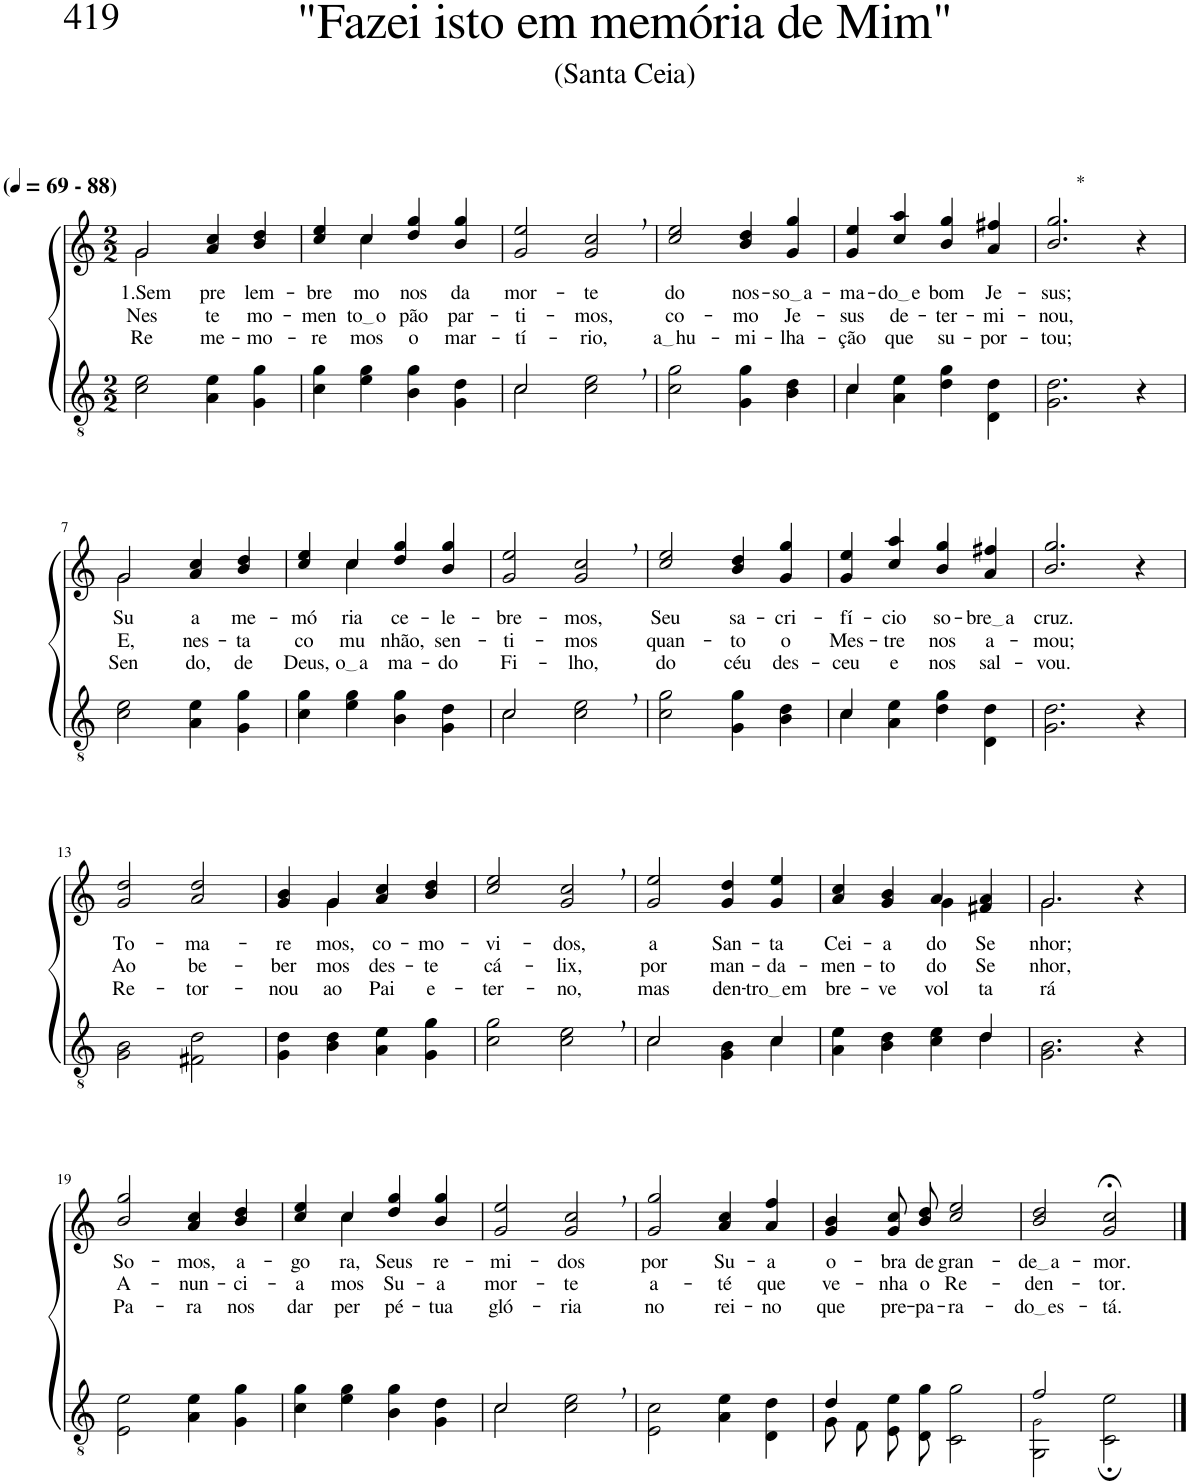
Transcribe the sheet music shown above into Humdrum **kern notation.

**kern	**kern	**text	**text	**text
*part2	*part1	*part1	*part1	*part1
*staff2	*staff1	*staff1	*staff1	*staff1
*I"Parte III e IV	*I"Parte I e II	*	*	*
*clefGv2	*clefG2	*	*	*
*Trd3c5	*Trd3c5	*	*	*
*k[]	*k[]	*	*	*
*M2/2	*M2/2	*	*	*
*MM69	*MM69	*	*	*
=1	=1	=1	=1	=1
*	*^	*	*	*
!	!LO:TX:a:B:t=(	!	!	!	!
!	!LO:TX:a:B:t=- 88)	!	!	!	!
!	!	!	!LO:LY:b	!LO:LY:b	!LO:LY:b
2c\ 2e\	2g/	2g\	1.Sem-	Nes-	Re-
!	!	!	!LO:LY:b	!LO:LY:b	!LO:LY:b
4A\ 4e\	4a/ 4cc/	2ryy	-pre	-te	-me-
!	!	!	!LO:LY:b	!LO:LY:b	!LO:LY:b
4G\ 4g\	4b/ 4dd/	.	lem-	mo-	-mo-
=2	=2	=2	=2	=2	=2
!	!	!	!LO:LY:b	!LO:LY:b	!LO:LY:b
4c\ 4g\	4cc/ 4ee/	4ryy	-bre-	-men-	-re-
!	!	!	!LO:LY:b	!LO:LY:b	!LO:LY:b
4e\ 4g\	4cc/	4cc\	-mo-	to o	-mos
!	!	!	!LO:LY:b	!LO:LY:b	!LO:LY:b
4B\ 4g\	4dd/ 4gg/	2ryy	-nos	pão	o
!	!	!	!LO:LY:b	!LO:LY:b	!LO:LY:b
4G\ 4d\	4b/ 4gg/	.	da	par-	mar-
*	*v	*v	*	*	*
=3	=3	=3	=3	=3
*^	*	*	*	*
!	!	!	!LO:LY:b	!LO:LY:b	!LO:LY:b
2c\	2c/	2g/ 2ee/	mor-	-ti-	-tí-
!	!	!	!LO:LY:b	!LO:LY:b	!LO:LY:b
2c\, 2e\,	2ryy	2g/, 2cc/,	-te	-mos,	-rio,
=4	=4	=4	=4	=4	=4
!	!	!	!LO:LY:b	!LO:LY:b	!LO:LY:b
*v	*v	*	*	*	*
2c\ 2g\	2cc/ 2ee/	do	co-	a hu
!	!	!LO:LY:b	!LO:LY:b	!LO:LY:b
4G\ 4g\	4b/ 4dd/	nos-	-mo	-mi-
!	!	!LO:LY:b	!LO:LY:b	!LO:LY:b
4B\ 4d\	4g/ 4gg/	so a	Je-	-lha-
=5	=5	=5	=5	=5
*^	*	*	*	*
!	!	!	!LO:LY:b	!LO:LY:b	!LO:LY:b
4c\	4c/	4g/ 4ee/	-ma-	-sus	-ção
!	!	!	!LO:LY:b	!LO:LY:b	!LO:LY:b
4A\ 4e\	2.ryy	4cc/ 4aa/	do e	de-	que
!	!	!	!LO:LY:b	!LO:LY:b	!LO:LY:b
4d\ 4g\	.	4b/ 4gg/	bom	-ter-	su-
!	!	!	!LO:LY:b	!LO:LY:b	!LO:LY:b
4D\ 4d\	.	4a/ 4ff#X/	Je-	-mi-	-por-
*v	*v	*	*	*	*
=6	=6	=6	=6	=6
!	!LO:TX:a:t=*	!	!	!
!	!	!LO:LY:b	!LO:LY:b	!LO:LY:b
2.G\ 2.d\	2.b/ 2.gg/	-sus;	-nou,	-tou;
4r	4r	.	.	.
!!LO:LB:g=z
=7	=7	=7	=7	=7
*	*^	*	*	*
!	!	!	!LO:LY:b	!LO:LY:b	!LO:LY:b
2c\ 2e\	2g/	2g\	Su-	E,	Sen-
!	!	!	!LO:LY:b	!LO:LY:b	!LO:LY:b
4A\ 4e\	4a/ 4cc/	2ryy	-a	nes-	-do,
!	!	!	!LO:LY:b	!LO:LY:b	!LO:LY:b
4G\ 4g\	4b/ 4dd/	.	me-	-ta	de
=8	=8	=8	=8	=8	=8
!	!	!	!LO:LY:b	!LO:LY:b	!LO:LY:b
4c\ 4g\	4cc/ 4ee/	4ryy	-mó-	co-	Deus,
!	!	!	!LO:LY:b	!LO:LY:b	!LO:LY:b
4e\ 4g\	4cc/	4cc\	-ria	-mu-	o a
!	!	!	!LO:LY:b	!LO:LY:b	!LO:LY:b
4B\ 4g\	4dd/ 4gg/	2ryy	ce-	-nhão,	-ma-
!	!	!	!LO:LY:b	!LO:LY:b	!LO:LY:b
4G\ 4d\	4b/ 4gg/	.	-le-	sen-	-do
*	*v	*v	*	*	*
=9	=9	=9	=9	=9
*^	*	*	*	*
!	!	!	!LO:LY:b	!LO:LY:b	!LO:LY:b
2c\	2c/	2g/ 2ee/	-bre-	-ti-	Fi-
!	!	!	!LO:LY:b	!LO:LY:b	!LO:LY:b
2c\, 2e\,	2ryy	2g/, 2cc/,	-mos,	-mos	-lho,
=10	=10	=10	=10	=10	=10
!	!	!	!LO:LY:b	!LO:LY:b	!LO:LY:b
*v	*v	*	*	*	*
2c\ 2g\	2cc/ 2ee/	Seu	quan-	do
!	!	!LO:LY:b	!LO:LY:b	!LO:LY:b
4G\ 4g\	4b/ 4dd/	sa-	-to	céu
!	!	!LO:LY:b	!LO:LY:b	!LO:LY:b
4B\ 4d\	4g/ 4gg/	-cri-	o	des-
=11	=11	=11	=11	=11
*^	*	*	*	*
!	!	!	!LO:LY:b	!LO:LY:b	!LO:LY:b
4c/	4c\	4g/ 4ee/	-fí-	Mes-	-ceu
!	!	!	!LO:LY:b	!LO:LY:b	!LO:LY:b
2.ryy	4A\ 4e\	4cc/ 4aa/	-cio	-tre	e
!	!	!	!LO:LY:b	!LO:LY:b	!LO:LY:b
.	4d\ 4g\	4b/ 4gg/	so-	nos	nos
!	!	!	!LO:LY:b	!LO:LY:b	!LO:LY:b
.	4D\ 4d\	4a/ 4ff#X/	bre a	a-	sal-
=12	=12	=12	=12	=12	=12
!	!	!	!LO:LY:b	!LO:LY:b	!LO:LY:b
*v	*v	*	*	*	*
2.G\ 2.d\	2.b/ 2.gg/	cruz.	-mou;	-vou.
4r	4r	.	.	.
!!LO:LB:g=z
=13	=13	=13	=13	=13
!	!	!LO:LY:b	!LO:LY:b	!LO:LY:b
2G\ 2B\	2g/ 2dd/	To-	Ao	Re-
!	!	!LO:LY:b	!LO:LY:b	!LO:LY:b
2F#X\ 2d\	2a/ 2dd/	-ma-	be-	-tor-
=14	=14	=14	=14	=14
!	!	!LO:LY:b	!LO:LY:b	!LO:LY:b
*	*^	*	*	*
4G\ 4d\	4g/ 4b/	4ryy	-re-	-ber-	-nou
!	!	!	!LO:LY:b	!LO:LY:b	!LO:LY:b
4B\ 4d\	4g/	4g\	-mos,	-mos	ao
!	!	!	!LO:LY:b	!LO:LY:b	!LO:LY:b
4A\ 4e\	4a/ 4cc/	2ryy	co-	des-	Pai
!	!	!	!LO:LY:b	!LO:LY:b	!LO:LY:b
4G\ 4g\	4b/ 4dd/	.	-mo-	-te	e-
*	*v	*v	*	*	*
=15	=15	=15	=15	=15
!	!	!LO:LY:b	!LO:LY:b	!LO:LY:b
2c\ 2g\	2cc/ 2ee/	-vi-	cá-	-ter-
!	!	!LO:LY:b	!LO:LY:b	!LO:LY:b
2c\, 2e\,	2g/, 2cc/,	-dos,	-lix,	-no,
=16	=16	=16	=16	=16
*^	*	*	*	*
!	!	!	!LO:LY:b	!LO:LY:b	!LO:LY:b
2c/	2c\	2g/ 2ee/	a	por	mas
!	!	!	!LO:LY:b	!LO:LY:b	!LO:LY:b
4ryy	4G\ 4B\	4g/ 4dd/	San-	man-	den-
!	!	!	!LO:LY:b	!LO:LY:b	!LO:LY:b
4c/	4c\	4g/ 4ee/	-ta	-da-	tro em
=17	=17	=17	=17	=17	=17
!	!	!	!LO:LY:b	!LO:LY:b	!LO:LY:b
*	*	*^	*	*	*
2.ryy	4A\ 4e\	4a/ 4cc/	2ryy	Cei-	-men-	bre-
!	!	!	!	!LO:LY:b	!LO:LY:b	!LO:LY:b
.	4B\ 4d\	4g/ 4b/	.	-a	-to	-ve
!	!	!	!	!LO:LY:b	!LO:LY:b	!LO:LY:b
.	4c\ 4e\	4a/	4g\	do	do	vol-
!	!	!	!	!LO:LY:b	!LO:LY:b	!LO:LY:b
4d/	4d\	4f#X/ 4a/	4ryy	Se-	Se-	-ta-
=18	=18	=18	=18	=18	=18	=18
!	!	!	!	!LO:LY:b	!LO:LY:b	!LO:LY:b
*v	*v	*	*	*	*	*
2.G\ 2.B\	2.g/	2.g\	-nhor;	-nhor,	-rá
4r	4r	4ryy	.	.	.
!!LO:LB:g=z
=19	=19	=19	=19	=19	=19
!	!	!	!LO:LY:b	!LO:LY:b	!LO:LY:b
*	*v	*v	*	*	*
2E\ 2e\	2b/ 2gg/	So-	A-	Pa-
!	!	!LO:LY:b	!LO:LY:b	!LO:LY:b
4A\ 4e\	4a/ 4cc/	-mos,	-nun-	-ra
!	!	!LO:LY:b	!LO:LY:b	!LO:LY:b
4G\ 4g\	4b/ 4dd/	a-	-ci-	nos
=20	=20	=20	=20	=20
!	!	!LO:LY:b	!LO:LY:b	!LO:LY:b
*	*^	*	*	*
4c\ 4g\	4cc/ 4ee/	4ryy	-go-	-a-	dar
!	!	!	!LO:LY:b	!LO:LY:b	!LO:LY:b
4e\ 4g\	4cc/	4cc\	-ra,	-mos	per-
!	!	!	!LO:LY:b	!LO:LY:b	!LO:LY:b
4B\ 4g\	4dd/ 4gg/	2ryy	Seus	Su-	-pé-
!	!	!	!LO:LY:b	!LO:LY:b	!LO:LY:b
4G\ 4d\	4b/ 4gg/	.	re-	-a	-tua
*	*v	*v	*	*	*
=21	=21	=21	=21	=21
*^	*	*	*	*
!	!	!	!LO:LY:b	!LO:LY:b	!LO:LY:b
2c\	2c/	2g/ 2ee/	-mi-	mor-	gló-
!	!	!	!LO:LY:b	!LO:LY:b	!LO:LY:b
2c\, 2e\,	2ryy	2g/, 2cc/,	-dos	-te	-ria
=22	=22	=22	=22	=22	=22
!	!	!	!LO:LY:b	!LO:LY:b	!LO:LY:b
*v	*v	*	*	*	*
2E\ 2c\	2g/ 2gg/	por	a-	no
!	!	!LO:LY:b	!LO:LY:b	!LO:LY:b
4A\ 4e\	4a/ 4cc/	Su-	-té	rei-
!	!	!LO:LY:b	!LO:LY:b	!LO:LY:b
4D\ 4d\	4a/ 4ff/	-a	que	-no
=23	=23	=23	=23	=23
*^	*	*	*	*
!	!	!	!LO:LY:b	!LO:LY:b	!LO:LY:b
4d/	8G\L	4g/ 4b/	o-	ve-	que
.	8F\	.	.	.	.
!	!	!	!LO:LY:b	!LO:LY:b	!LO:LY:b
2.ryy	8E\ 8e\	8g\ 8cc\L	-bra	-nha	pre-
!	!	!	!LO:LY:b	!LO:LY:b	!LO:LY:b
.	8D\ 8g\J	8b\ 8dd\J	de	o	-pa-
!	!	!	!LO:LY:b	!LO:LY:b	!LO:LY:b
.	2C\ 2g\	2cc/ 2ee/	gran-	Re-	-ra-
=24	=24	=24	=24	=24	=24
!	!	!	!LO:LY:b	!LO:LY:b	!LO:LY:b
2f/	2GG\ 2G!\	2b/ 2dd/	de a	-den-	do es
!	!	!	!LO:LY:b	!LO:LY:b	!LO:LY:b
2ryy	2C\; 2e\;	2g/;< 2cc/;<	-mor.	-tor.	-tá.
*v	*v	*	*	*	*
==	==	==	==	==
*-	*-	*-	*-	*-
